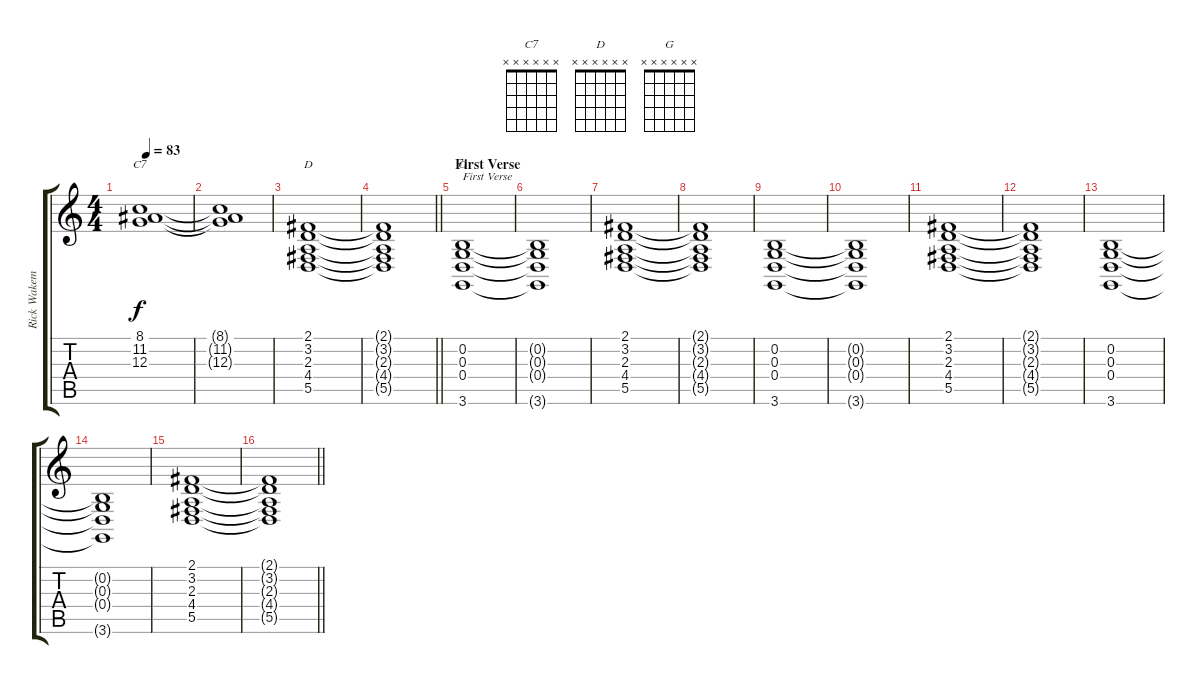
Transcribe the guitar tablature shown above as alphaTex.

\track ("Rick Wakeman 2" "Rick Wakem") {instrument synthstrings2}
\staff {score tabs}
\tuning (E4 B3 G3 D3 A2 E2) {hide}
\chord ("C7" x x x x x x) {firstfret 0}
\chord ("D" x x x x x x) {firstfret 0}
\chord ("G" x x x x x x) {firstfret 0}
\ts (4 4)
\tempo 83
\clef g2
\ks c
(8.1 11.2 12.3).1{ch "C7" dy f} |
(8.1{t} 11.2{t} 12.3{t}).1 |
(2.1 3.2 2.3 4.4 5.5).1{ch "D"} |
\barLineRight lightlight
(2.1{t} 3.2{t} 2.3{t} 4.4{t} 5.5{t}).1 |
\section ("" "First Verse")
(0.2 0.3 0.4 3.6).1{ch "G" txt "First Verse"} |
(0.2{t} 0.3{t} 0.4{t} 3.6{t}).1 |
(2.1 3.2 2.3 4.4 5.5).1 |
(2.1{t} 3.2{t} 2.3{t} 4.4{t} 5.5{t}).1 |
(0.2 0.3 0.4 3.6).1 |
(0.2{t} 0.3{t} 0.4{t} 3.6{t}).1 |
(2.1 3.2 2.3 4.4 5.5).1 |
(2.1{t} 3.2{t} 2.3{t} 4.4{t} 5.5{t}).1 |
(0.2 0.3 0.4 3.6).1 |
(0.2{t} 0.3{t} 0.4{t} 3.6{t}).1 |
(2.1 3.2 2.3 4.4 5.5).1 |
\barLineRight lightlight
(2.1{t} 3.2{t} 2.3{t} 4.4{t} 5.5{t}).1
